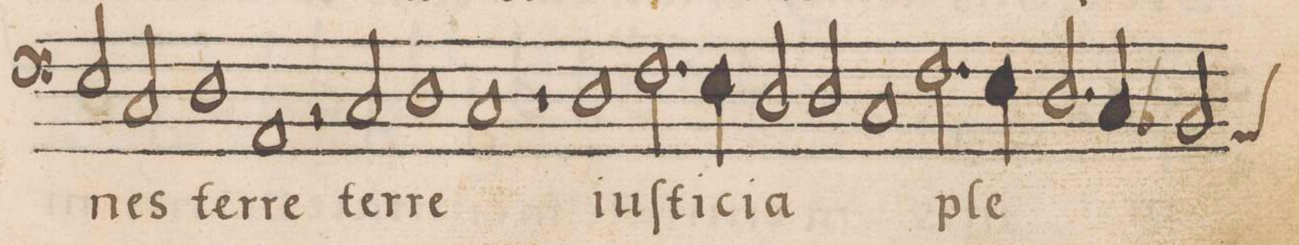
**kern	**text
*I"BASSVS	*
*clefF4	*
*k[]	*
*met(C)	*
*M2/1	*
2E/	.
2C/	-nes
=39-	=39-
1D\	ter-
1AA/	-re
=40-	=40-
2r	.
2C/	ter-
1D\	-re
=41-	=41-
1C/	.
1r	.
=42-	=42-
1D\	iu-
2.F\	-ſti-
4E\	-ci-
=43-	=43-
2D/	-a
2D/	.
1C/	.
=44-	=44-
2.F\	ple-
4E\	.
2.D/	.
4C/	.
=45-	=45-
*custos:AA	*
2BB-X/	.
*-	*-
